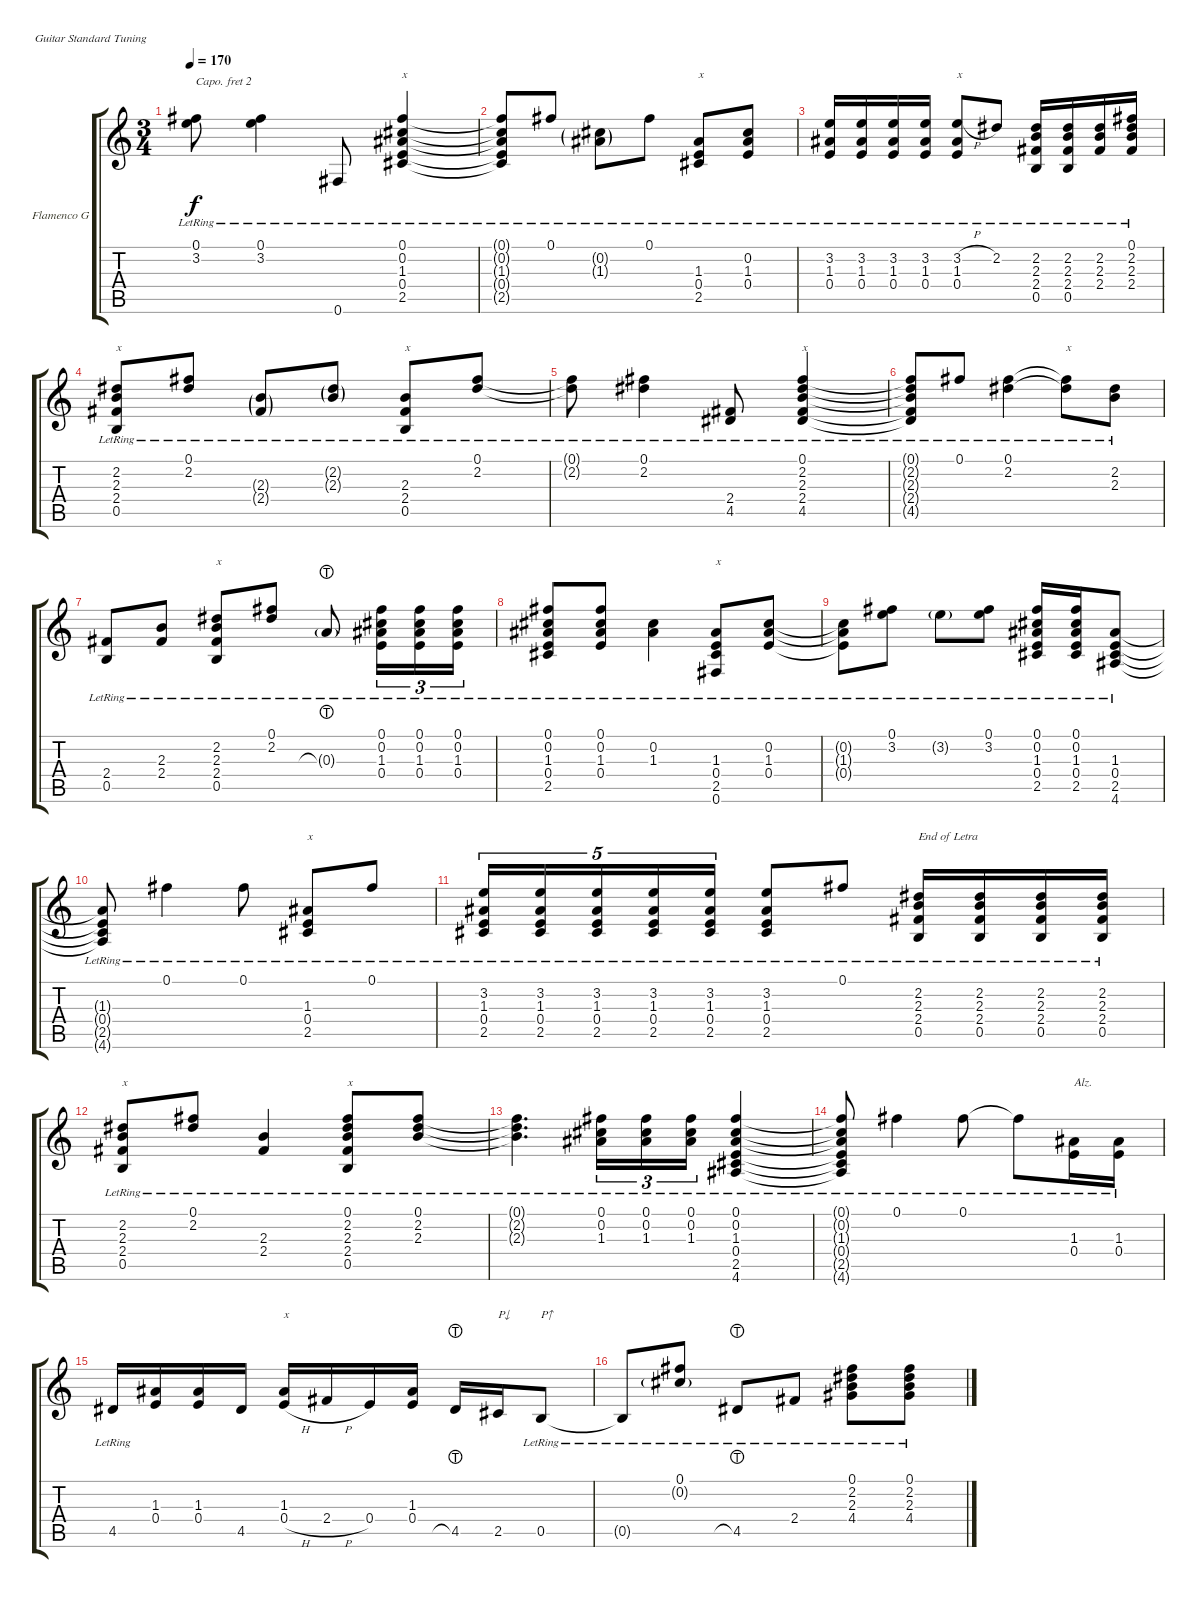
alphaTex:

\defaultSystemsLayout 4
\bracketExtendMode groupsimilarinstruments
\firstSystemTrackNameOrientation horizontal
\otherSystemsTrackNameOrientation horizontal
\track ("Flamenco Guitar" "Flamenco G") {instrument acousticguitarnylon}
\staff {score tabs}
\capo 2
\tuning (E4 B3 G3 D3 A2 E2)
\ts (3 4)
\tempo 170
\clef g2
\ks c
(3.2{lr t} 0.1{lr t}).8{dy f} (3.2{lr} 0.1{lr}).4 0.6{lr}.8 (2.5{lr} 0.4{lr} 1.3{lr} 0.2{lr} 0.1{lr}).4{txt "x"} |
(0.1{lr t} 0.2{lr t} 1.3{lr t} 0.4{lr t} 2.5{lr t}).8 0.1{lr}.8 (1.3{g lr} 0.2{g lr}).8 0.1{lr}.8 (0.4{lr} 1.3{lr} 2.5{lr}).8{txt "x"} (1.3{lr} 0.4{lr} 0.2{lr}).8 |
(0.4{lr} 1.3{lr} 3.2{lr}).16 (0.4{lr} 1.3{lr} 3.2{lr}).16 (0.4{lr} 1.3{lr} 3.2{lr}).16 (0.4{lr} 1.3{lr} 3.2{lr}).16 (0.4{lr} 1.3{lr} 3.2{h lr}).8{txt "x"} 2.2{lr}.8 (0.5{lr} 2.4{lr} 2.3{lr} 2.2{lr}).16 (0.5{lr} 2.4{lr} 2.3{lr} 2.2{lr}).16 (2.4{lr} 2.3{lr} 2.2{lr}).16 (2.4{lr} 2.3{lr} 2.2{lr} 0.1{lr}).16 |
(0.5{lr} 2.4{lr} 2.3{lr} 2.2{lr}).8{txt "x"} (0.1{lr} 2.2{lr}).8 (2.3{g lr} 2.4{g lr}).8 (2.2{g lr} 2.3{g lr}).8 (2.3{lr} 2.4{lr} 0.5{lr}).8{txt "x"} (0.1{lr} 2.2{lr}).8 |
(2.2{lr t} 0.1{lr t}).8 (0.1{lr} 2.2{lr}).4 (4.5{lr} 2.4{lr}).8 (4.5{lr} 2.4{lr} 2.3{lr} 2.2{lr} 0.1{lr}).4{txt "x"} |
(0.1{lr t} 2.2{lr t} 2.3{lr t} 2.4{lr t} 4.5{lr t}).8 0.1{lr}.8 (2.2{lr} 0.1{lr}).4 (2.2{lr t} 0.1{lr t}).8{txt "x"} (2.2{lr} 2.3{lr}).8 |
(0.5{lr} 2.4{lr}).8 (2.3{lr} 2.4{lr}).8 (0.5{lr} 2.4{lr} 2.3{lr} 2.2{lr}).8{txt "x"} (2.2{lr} 0.1{lr}).8 0.3{lht g lr}.8 (0.4{lr} 1.3{lr} 0.2{lr} 0.1{lr}).16{tu (3 2)} (0.4{lr} 1.3{lr} 0.2{lr} 0.1{lr}).16{tu (3 2)} (0.4{lr} 1.3{lr} 0.2{lr} 0.1{lr}).16{tu (3 2)} |
(1.3{lr} 0.2{lr} 0.1{lr} 0.4{lr} 2.5{lr}).8 (0.1{lr} 0.2{lr} 1.3{lr} 0.4{lr}).8 (0.2{lr} 1.3{lr}).4 (0.6{lr} 2.5{lr} 0.4{lr} 1.3{lr}).8{txt "x"} (0.2{lr} 1.3{lr} 0.4{lr}).8 |
(0.4{lr t} 1.3{lr t} 0.2{lr t}).8 (0.1{lr} 3.2{lr}).8 3.2{g lr}.8 (0.1{lr} 3.2{lr}).8 (2.5{lr} 0.4{lr} 1.3{lr} 0.2{lr} 0.1{lr}).16 (2.5{lr} 0.4{lr} 1.3{lr} 0.2{lr} 0.1{lr}).16 (4.6{lr} 2.5{lr} 0.4{lr} 1.3{lr}).8 |
(1.3{lr t} 0.4{lr t} 2.5{lr t} 4.6{lr t}).8 0.1{lr}.4 0.1{lr}.8 (2.5{lr} 0.4{lr} 1.3{lr}).8{txt "x"} 0.1{lr}.8 |
(2.5{lr} 0.4{lr} 1.3{lr} 3.2{lr}).16{tu (5 4)} (2.5{lr} 0.4{lr} 1.3{lr} 3.2{lr}).16{tu (5 4)} (2.5{lr} 0.4{lr} 1.3{lr} 3.2{lr}).16{tu (5 4)} (2.5{lr} 0.4{lr} 1.3{lr} 3.2{lr}).16{tu (5 4)} (2.5{lr} 0.4{lr} 1.3{lr} 3.2{lr}).16{tu (5 4)} (2.5{lr} 0.4{lr} 1.3{lr} 3.2{lr}).8 0.1{lr}.8 (2.2{lr} 2.3{lr} 2.4{lr} 0.5{lr}).16{txt "End of Letra"} (2.2{lr} 2.3{lr} 2.4{lr} 0.5{lr}).16 (2.2{lr} 2.3{lr} 2.4{lr} 0.5{lr}).16 (2.2{lr} 2.3{lr} 2.4{lr} 0.5{lr}).16 |
(2.2{lr} 2.3{lr} 2.4{lr} 0.5{lr}).8{txt "x"} (0.1{lr} 2.2{lr}).8 (2.4{lr} 2.3{lr}).4 (0.5{lr} 2.4{lr} 2.3{lr} 2.2{lr} 0.1{lr}).8{txt "x"} (2.2{lr} 2.3{lr} 0.1{lr}).8 |
(0.1{lr t} 2.2{lr t} 2.3{lr t}).4{d} (1.3{lr} 0.2{lr} 0.1{lr}).16{tu (3 2)} (1.3{lr} 0.2{lr} 0.1{lr}).16{tu (3 2)} (1.3{lr} 0.2{lr} 0.1{lr}).16{tu (3 2)} (1.3{lr} 0.2{lr} 0.1{lr} 4.6{lr} 2.5{lr} 0.4{lr}).4 |
(4.6{lr t} 2.5{lr t} 0.4{lr t} 1.3{lr t} 0.2{lr t} 0.1{lr t}).8 0.1{lr}.4 0.1{lr}.8 0.1{lr t}.8 (0.4{lr} 1.3{lr}).16{txt "Alz."} (1.3{lr} 0.4{lr}).16 |
4.5{lr}.16 (0.4 1.3).16 (1.3 0.4).16 4.5.16 (0.4{h} 1.3).16{txt "x"} 2.4{h}.16 0.4.16 (0.4 1.3).16 4.5{lht}.16 2.5.16{txt "P↓"} 0.5{lr}.8{txt "P↑"} |
0.5{lr t}.8 (0.1{lr} 0.2{g lr}).8 4.5{lht lr}.8 2.4{lr}.8 (4.4{lr} 2.2{lr} 0.1{lr} 2.3{lr}).8 (0.1{lr} 2.2{lr} 2.3{lr} 4.4{h lr}).8
